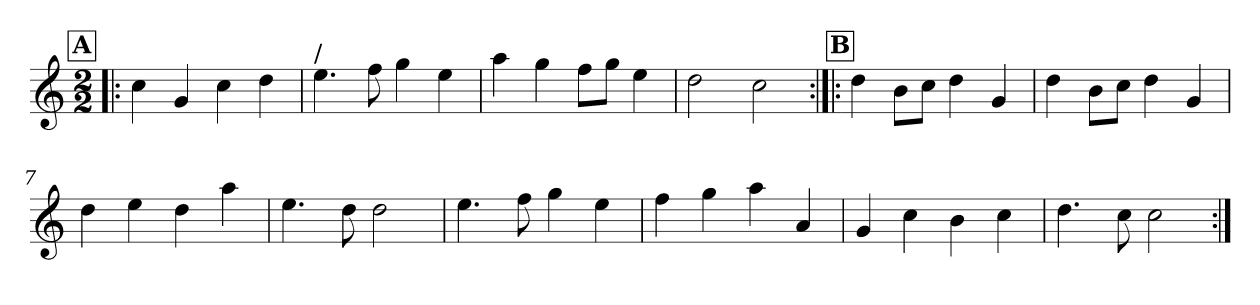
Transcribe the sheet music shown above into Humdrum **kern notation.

**kern
*part1
*staff1
*clefG2
*k[]
*M2/2
*MM208
!!LO:REH:place=s1:a:B:fs=14:t=A
=1!|:
4cc\
4g/
4cc\
4dd\
=2
!LO:TX:a:t=/
4.ee\
8ff\
4gg\
4ee\
=3
4aa\
4gg\
8ff\L
8gg\J
4ee\
=4
2dd\
2cc\
!!LO:REH:place=s1:a:B:fs=14:t=B
=5:|!|:
4dd\
8b\L
8cc\J
4dd\
4g/
=6
4dd\
8b\L
8cc\J
4dd\
4g/
=7
4dd\
4ee\
4dd\
4aa\
=8
4.ee\
8dd\
2dd\
=9
4.ee\
8ff\
4gg\
4ee\
!!LO:LB:g=z
=10
4ff\
4gg\
4aa\
4a/
=11
4g/
4cc\
4b\
4cc\
=12
4.dd\
8cc\
2cc\
=:|!
*-
